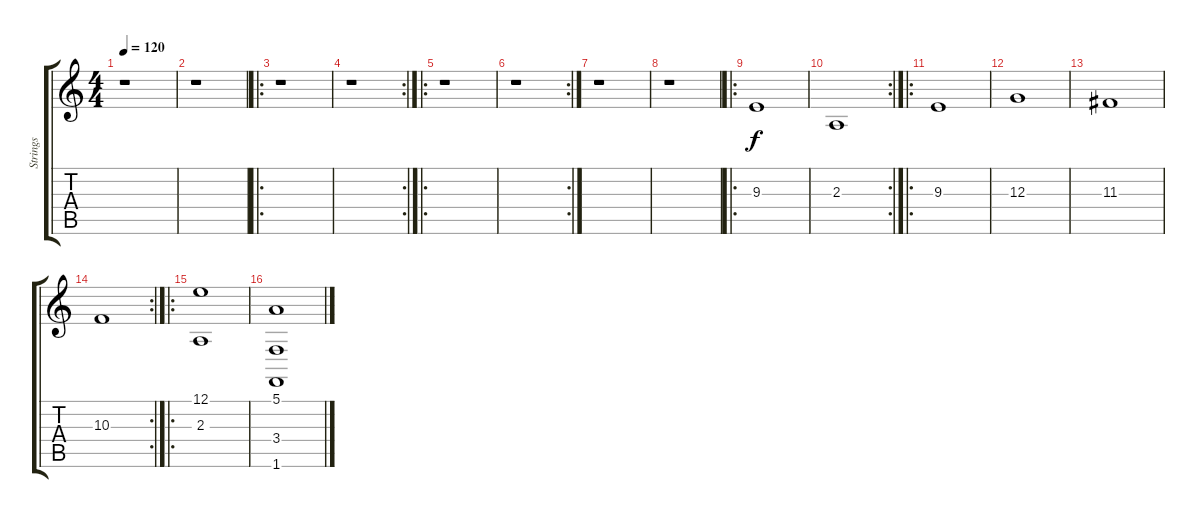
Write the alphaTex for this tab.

\track ("Strings" "Strings") {instrument synthstrings2}
\staff {score tabs}
\tuning (E4 B3 G3 D3 A2 E2) {hide}
\ts (4 4)
\tempo 120
\clef g2
\ks c
r.1{dy f instrument synthstrings2} |
r.1 |
\ro
r.1 |
\rc 2
r.1 |
\ro
r.1 |
\rc 2
r.1 |
r.1 |
r.1 |
\ro
9.3.1 |
\rc 2
2.3.1 |
\ro
9.3.1 |
12.3.1 |
11.3.1 |
\rc 2
10.3.1 |
\ro
(12.1 2.3).1 |
(5.1 3.4 1.6).1
